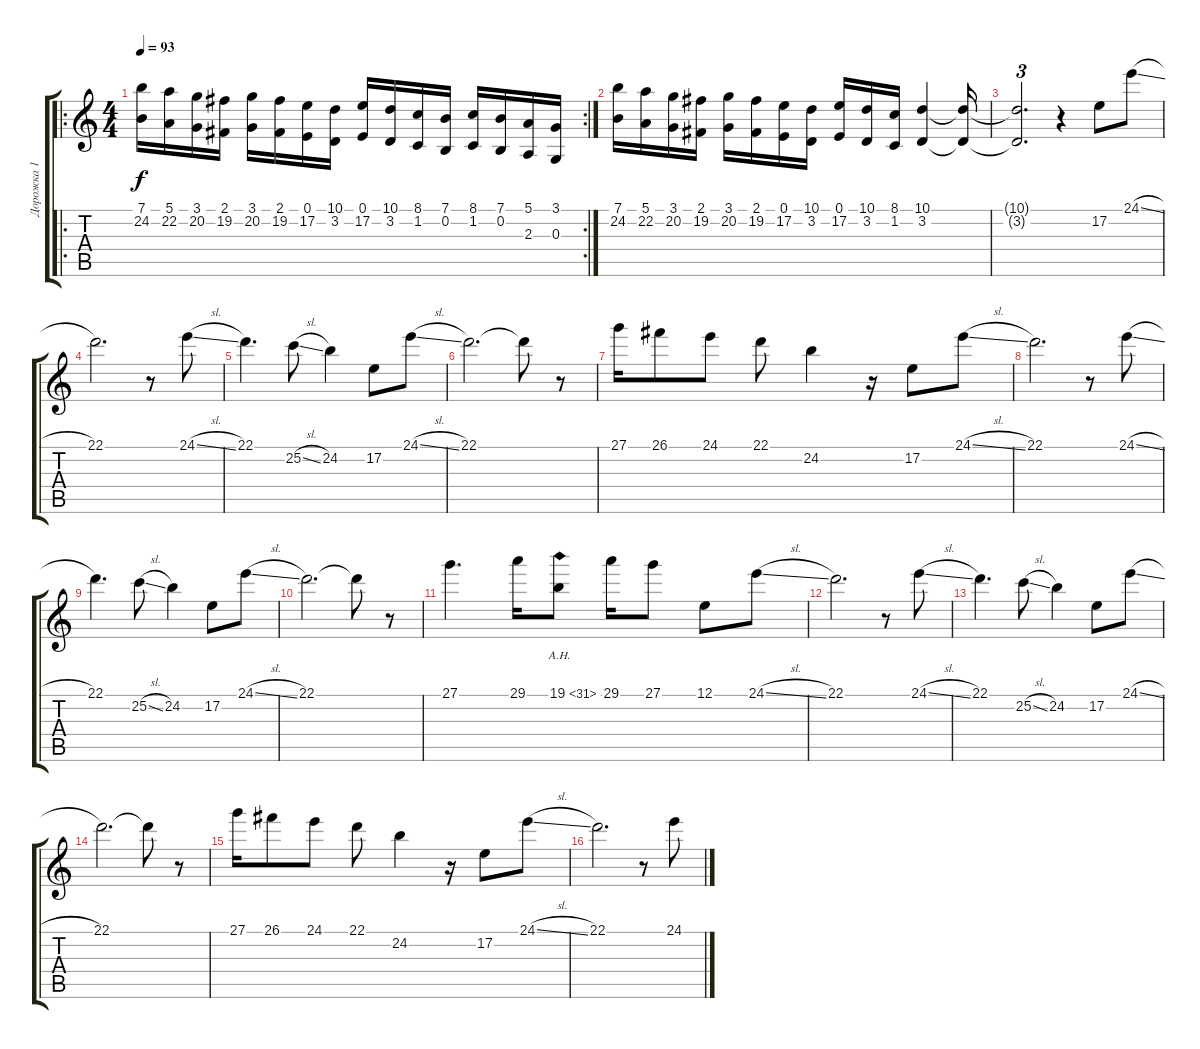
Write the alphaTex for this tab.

\track ("Дорожка 1" "Дорожка 1") {instrument stringensemble1}
\staff {score tabs}
\tuning (E4 B3 G3 D3 A2 E2) {hide}
\ro
\rc 2
\ts (4 4)
\tempo 93
\clef g2
\ks c
(7.1 24.2).16{dy f} (5.1 22.2).16 (3.1 20.2).16 (2.1 19.2).16 (3.1 20.2).16 (2.1 19.2).16 (0.1 17.2).16 (10.1 3.2).16 (0.1 17.2).16 (10.1 3.2).16 (8.1 1.2).16 (7.1 0.2).16 (8.1 1.2).16 (7.1 0.2).16 (5.1 2.3).16 (3.1 0.3).16 |
(7.1 24.2).16 (5.1 22.2).16 (3.1 20.2).16 (2.1 19.2).16 (3.1 20.2).16 (2.1 19.2).16 (0.1 17.2).16 (10.1 3.2).16 (0.1 17.2).16 (10.1 3.2).16 (8.1 1.2).16 (10.1 3.2).4 (10.1{t} 3.2{t}).16 |
(10.1{t} 3.2{t}).2{d tu (3 2)} r.4 17.2.8 24.1{sl}.8 |
22.1.2{d} r.8 24.1{sl}.8 |
22.1.4{d} 25.2{sl}.8 24.2.4 17.2.8 24.1{sl}.8 |
22.1.2{d} 22.1{t}.8 r.8 |
27.1.16 26.1.8 24.1.8 22.1.8 24.2.4 r.16 17.2.8 24.1{sl}.8 |
22.1.2{d} r.8 24.1{sl}.8 |
22.1.4{d} 25.2{sl}.8 24.2.4 17.2.8 24.1{sl}.8 |
22.1.2{d} 22.1{t}.8 r.8 |
27.1.4{d} 29.1.16 19.1{ah 12}.8 29.1.16 27.1.8 12.1.8 24.1{sl}.8 |
22.1.2{d} r.8 24.1{sl}.8 |
22.1.4{d} 25.2{sl}.8 24.2.4 17.2.8 24.1{sl}.8 |
22.1.2{d} 22.1{t}.8 r.8 |
27.1.16 26.1.8 24.1.8 22.1.8 24.2.4 r.16 17.2.8 24.1{sl}.8 |
22.1.2{d} r.8 24.1{sl}.8
